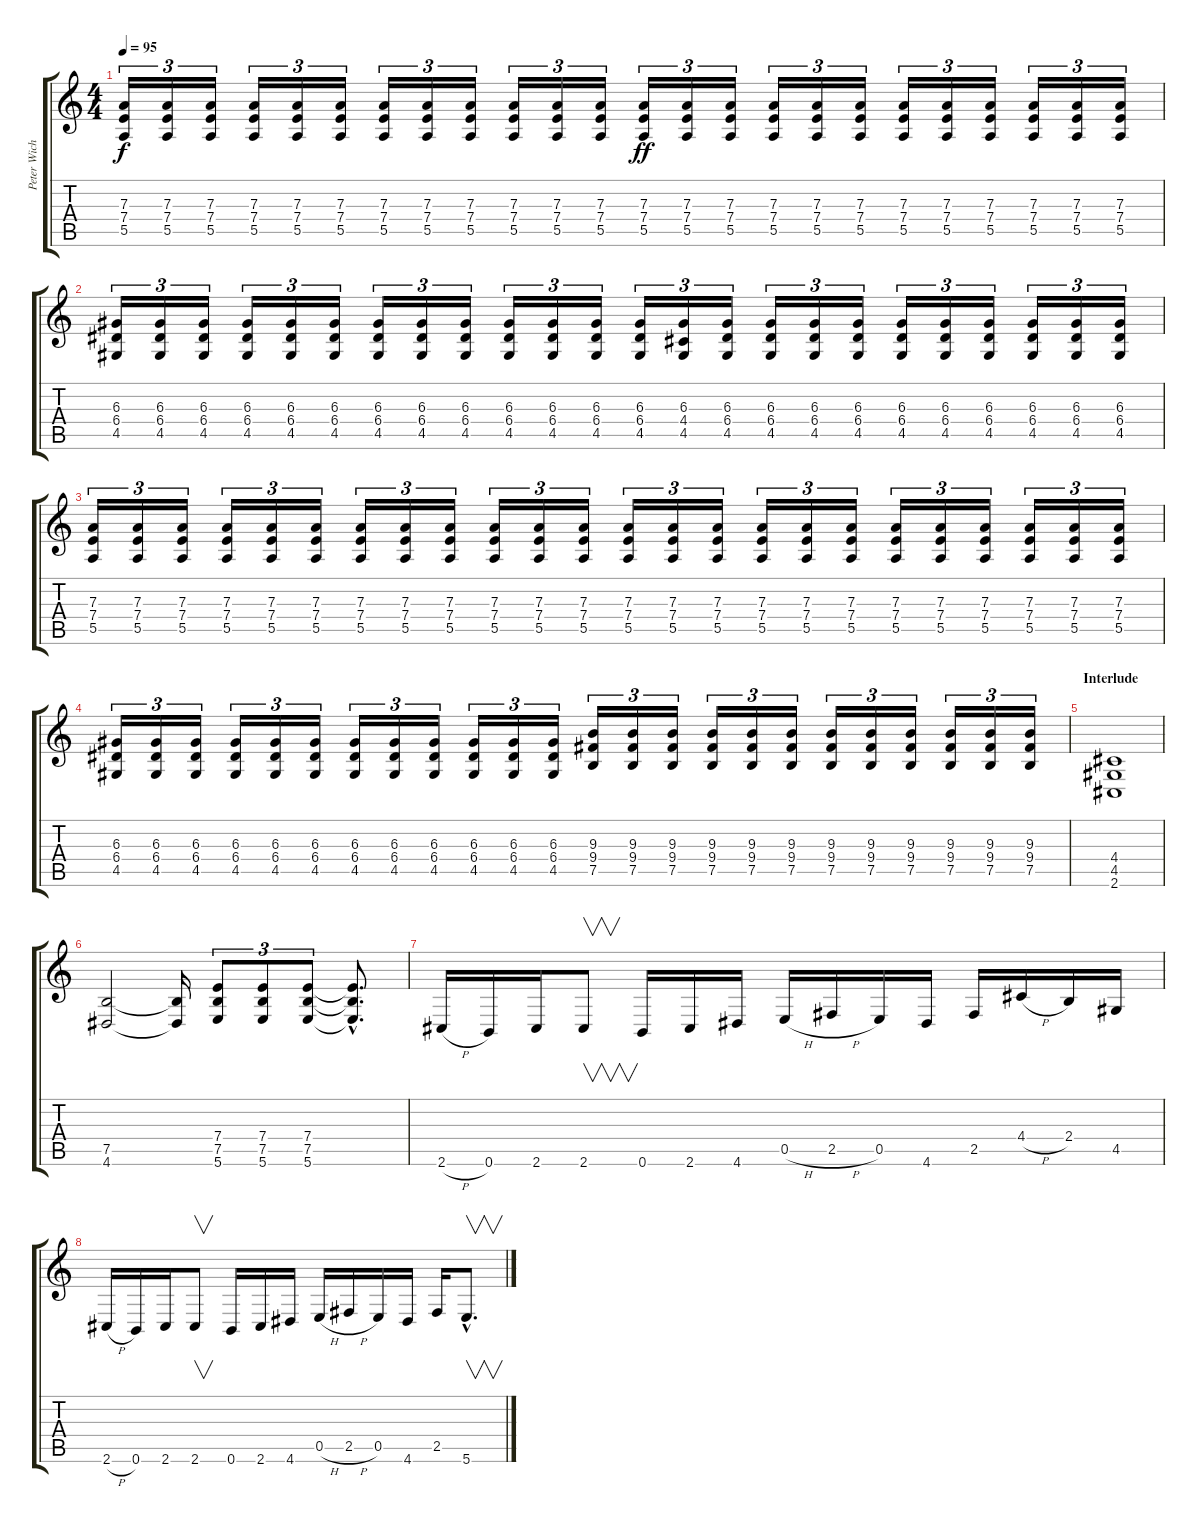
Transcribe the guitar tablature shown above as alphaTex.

\track ("Peter Wichers" "Peter Wich") {instrument distortionguitar}
\staff {score tabs}
\tuning (B3 Gb3 D3 A2 E2 B1) {hide}
\ts (4 4)
\tempo 95
\clef g2
\ks c
(7.3 7.4 5.5).16{tu (3 2) dy f} (7.3 7.4 5.5).16{tu (3 2)} (7.3 7.4 5.5).16{tu (3 2)} (7.3 7.4 5.5).16{tu (3 2)} (7.3 7.4 5.5).16{tu (3 2)} (7.3 7.4 5.5).16{tu (3 2)} (7.3 7.4 5.5).16{tu (3 2)} (7.3 7.4 5.5).16{tu (3 2)} (7.3 7.4 5.5).16{tu (3 2)} (7.3 7.4 5.5).16{tu (3 2)} (7.3 7.4 5.5).16{tu (3 2)} (7.3 7.4 5.5).16{tu (3 2)} (7.3 7.4 5.5).16{tu (3 2) dy ff} (7.3 7.4 5.5).16{tu (3 2)} (7.3 7.4 5.5).16{tu (3 2)} (7.3 7.4 5.5).16{tu (3 2)} (7.3 7.4 5.5).16{tu (3 2)} (7.3 7.4 5.5).16{tu (3 2)} (7.3 7.4 5.5).16{tu (3 2)} (7.3 7.4 5.5).16{tu (3 2)} (7.3 7.4 5.5).16{tu (3 2)} (7.3 7.4 5.5).16{tu (3 2)} (7.3 7.4 5.5).16{tu (3 2)} (7.3 7.4 5.5).16{tu (3 2)} |
(6.3 6.4 4.5).16{tu (3 2)} (6.3 6.4 4.5).16{tu (3 2)} (6.3 6.4 4.5).16{tu (3 2)} (6.3 6.4 4.5).16{tu (3 2)} (6.3 6.4 4.5).16{tu (3 2)} (6.3 6.4 4.5).16{tu (3 2)} (6.3 6.4 4.5).16{tu (3 2)} (6.3 6.4 4.5).16{tu (3 2)} (6.3 6.4 4.5).16{tu (3 2)} (6.3 6.4 4.5).16{tu (3 2)} (6.3 6.4 4.5).16{tu (3 2)} (6.3 6.4 4.5).16{tu (3 2)} (6.3 6.4 4.5).16{tu (3 2)} (6.3 4.4 4.5).16{tu (3 2)} (6.3 6.4 4.5).16{tu (3 2)} (6.3 6.4 4.5).16{tu (3 2)} (6.3 6.4 4.5).16{tu (3 2)} (6.3 6.4 4.5).16{tu (3 2)} (6.3 6.4 4.5).16{tu (3 2)} (6.3 6.4 4.5).16{tu (3 2)} (6.3 6.4 4.5).16{tu (3 2)} (6.3 6.4 4.5).16{tu (3 2)} (6.3 6.4 4.5).16{tu (3 2)} (6.3 6.4 4.5).16{tu (3 2)} |
(7.3 7.4 5.5).16{tu (3 2)} (7.3 7.4 5.5).16{tu (3 2)} (7.3 7.4 5.5).16{tu (3 2)} (7.3 7.4 5.5).16{tu (3 2)} (7.3 7.4 5.5).16{tu (3 2)} (7.3 7.4 5.5).16{tu (3 2)} (7.3 7.4 5.5).16{tu (3 2)} (7.3 7.4 5.5).16{tu (3 2)} (7.3 7.4 5.5).16{tu (3 2)} (7.3 7.4 5.5).16{tu (3 2)} (7.3 7.4 5.5).16{tu (3 2)} (7.3 7.4 5.5).16{tu (3 2)} (7.3 7.4 5.5).16{tu (3 2)} (7.3 7.4 5.5).16{tu (3 2)} (7.3 7.4 5.5).16{tu (3 2)} (7.3 7.4 5.5).16{tu (3 2)} (7.3 7.4 5.5).16{tu (3 2)} (7.3 7.4 5.5).16{tu (3 2)} (7.3 7.4 5.5).16{tu (3 2)} (7.3 7.4 5.5).16{tu (3 2)} (7.3 7.4 5.5).16{tu (3 2)} (7.3 7.4 5.5).16{tu (3 2)} (7.3 7.4 5.5).16{tu (3 2)} (7.3 7.4 5.5).16{tu (3 2)} |
(6.3 6.4 4.5).16{tu (3 2)} (6.3 6.4 4.5).16{tu (3 2)} (6.3 6.4 4.5).16{tu (3 2)} (6.3 6.4 4.5).16{tu (3 2)} (6.3 6.4 4.5).16{tu (3 2)} (6.3 6.4 4.5).16{tu (3 2)} (6.3 6.4 4.5).16{tu (3 2)} (6.3 6.4 4.5).16{tu (3 2)} (6.3 6.4 4.5).16{tu (3 2)} (6.3 6.4 4.5).16{tu (3 2)} (6.3 6.4 4.5).16{tu (3 2)} (6.3 6.4 4.5).16{tu (3 2)} (9.3 9.4 7.5).16{tu (3 2)} (9.3 9.4 7.5).16{tu (3 2)} (9.3 9.4 7.5).16{tu (3 2)} (9.3 9.4 7.5).16{tu (3 2)} (9.3 9.4 7.5).16{tu (3 2)} (9.3 9.4 7.5).16{tu (3 2)} (9.3 9.4 7.5).16{tu (3 2)} (9.3 9.4 7.5).16{tu (3 2)} (9.3 9.4 7.5).16{tu (3 2)} (9.3 9.4 7.5).16{tu (3 2)} (9.3 9.4 7.5).16{tu (3 2)} (9.3 9.4 7.5).16{tu (3 2)} |
\section ("" "Interlude")
(4.4 4.5 2.6).1 |
(7.5 4.6).2 (7.5{t} 4.6{t}).16 (7.4 7.5 5.6).8{tu (3 2)} (7.4 7.5 5.6).8{tu (3 2)} (7.4 7.5 5.6).8{tu (3 2)} (7.4{hac t} 7.5{hac t} 5.6{hac t}).8{d} |
2.6{h}.16 0.6.16 2.6.16 2.6.8{v} 0.6.16 2.6.16 4.6.16 0.5{h}.16 2.5{h}.16 0.5.16 4.6.16 2.5.16 4.4{h}.16 2.4.16 4.5.16 |
2.6{h}.16 0.6.16 2.6.16 2.6.8{v} 0.6.16 2.6.16 4.6.16 0.5{h}.16 2.5{h}.16 0.5.16 4.6.16 2.5.16 5.6{hac}.8{v d}
